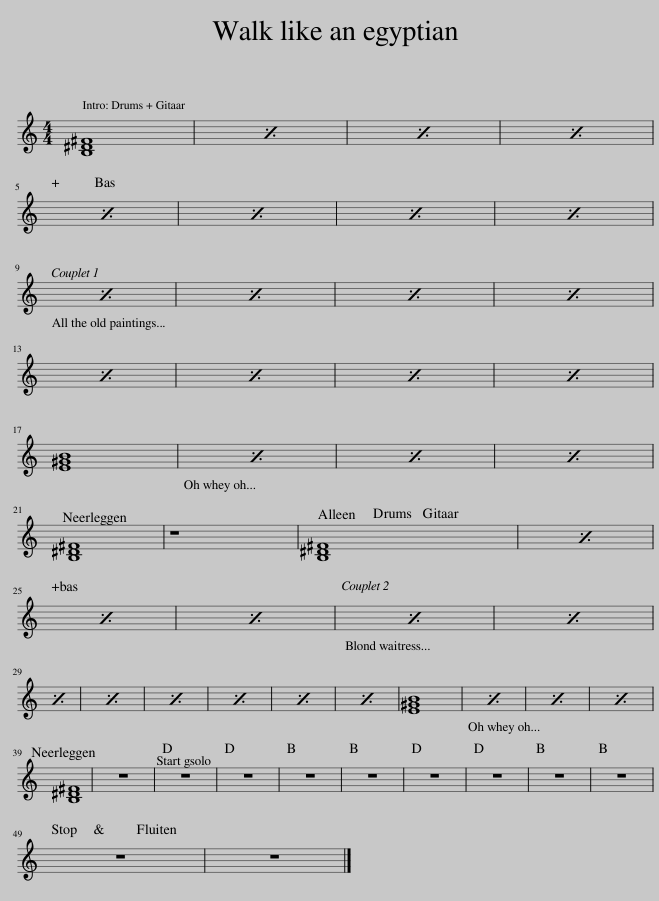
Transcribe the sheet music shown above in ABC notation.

X:1
L:1/8
M:4/4
I:linebreak $
K:C
V:1 treble
V:1
 [B,^D^F]8 | x8 | x8 | x8 |$ x8 | %5
 x8 | x8 | x8 |$ x8 | x8 | %10
 x8 | x8 |$ x8 | x8 | x8 | %15
 x8 |$ [E^GB]8 | x8 | x8 | x8 |$ %20
 [B,^D^F]8 | z8 | [B,^D^F]8 | x8 |$ x8 | %25
 x8 | x8 | x8 |$ x8 | x8 | %30
 x8 | x8 | x8 | x8 | [E^GB]8 | %35
 x8 | x8 | x8 |$ [B,^D^F]8 | z8 | %40
 z8 | z8 | z8 | z8 | z8 | %45
 z8 | z8 | z8 |$ z8 | z8 |] %50
